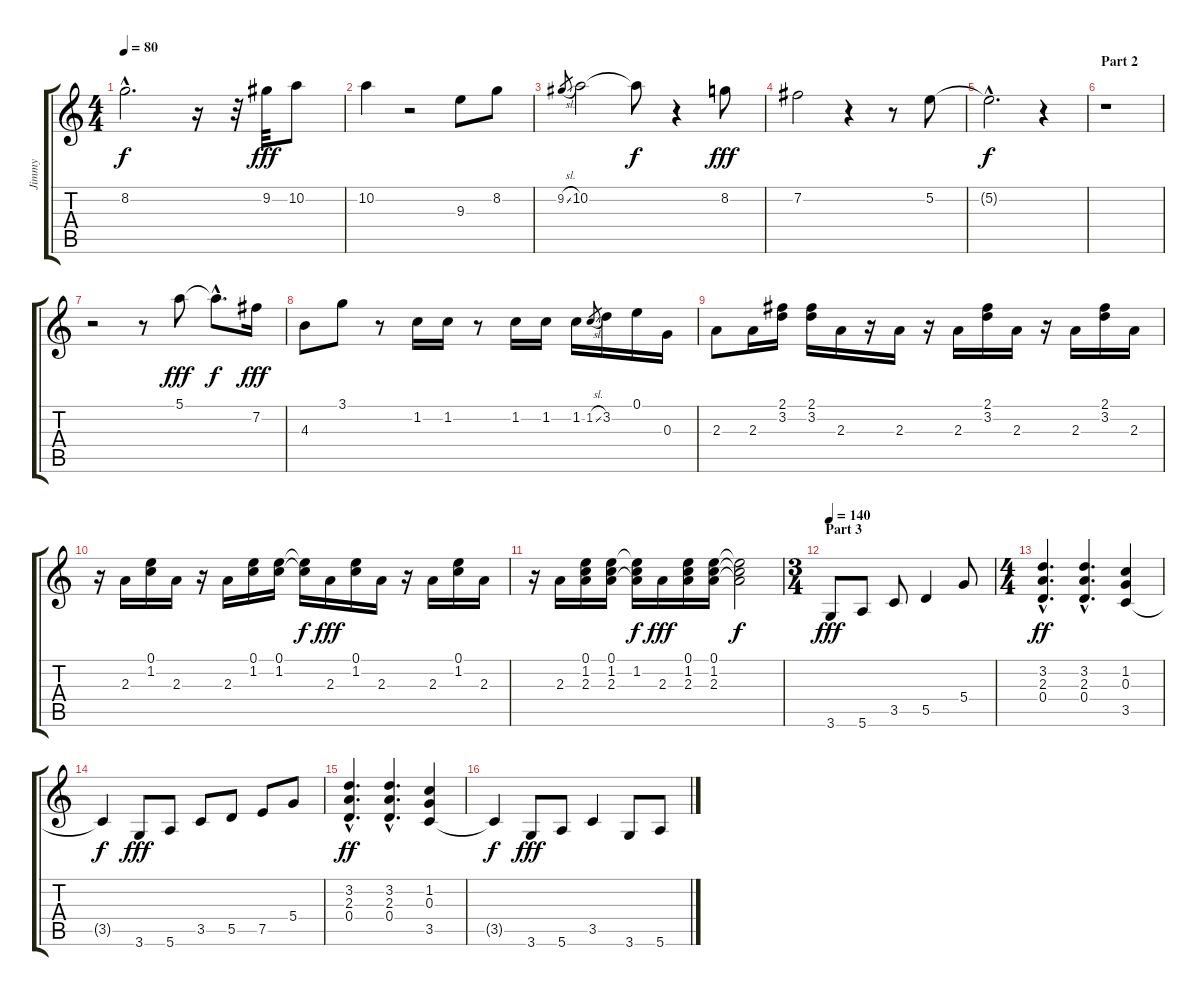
\track ("Jimmy" "Jimmy") {instrument overdrivenguitar}
\staff {score tabs}
\tuning (E4 B3 G3 D3 A2 E2) {hide}
\ts (4 4)
\tempo 80
\clef g2
\ks c
8.2{hac t}.2{d dy f} r.16 r.32 9.2.32{dy fff} 10.2.8 |
10.2.4 r.2 9.3.8 8.2.8 |
9.2{sl}.8{gr} 10.2.2 10.2{t}.8{dy f} r.4 8.2.8{dy fff} |
7.2.2 r.4 r.8 5.2.8 |
5.2{hac t}.2{d dy f} r.4 |
\section ("" "Part 2")
r.1 |
r.2 r.8 5.1.8{dy fff} 5.1{hac t}.8{d dy f} 7.2.16{dy fff} |
4.3.8 3.1.8 r.8 1.2.16 1.2.16 r.8 1.2.16 1.2.16 1.2.16 1.2{sl}.8{gr} 3.2.16 0.1.16 0.3.16 |
2.3.8 2.3.16 (2.1 3.2).16 (2.1 3.2).16 2.3.16 r.16 2.3.16 r.16 2.3.16 (2.1 3.2).16 2.3.16 r.16 2.3.16 (2.1 3.2).16 2.3.16 |
r.16 2.3.16 (0.1 1.2).16 2.3.16 r.16 2.3.16 (0.1 1.2).16 (0.1 1.2).16 (0.1{t} 1.2{t}).16{dy f} 2.3.16{dy fff} (0.1 1.2).16 2.3.16 r.16 2.3.16 (0.1 1.2).16 2.3.16 |
r.16 2.3.16 (0.1 1.2 2.3).16 (0.1 1.2 2.3).16 (0.1{t} 1.2 2.3{t}).16{dy f} 2.3.16{dy fff} (0.1 1.2 2.3).16 (0.1 1.2 2.3).16 (0.1{t} 1.2{t} 2.3{t}).2{dy f} |
\ts (3 4)
\section ("" "Part 3")
\tempo 140
3.6.8{dy fff volume 16} 5.6.8 3.5.8 5.5.4 5.4.8 |
\ts (4 4)
(3.2{hac} 2.3{hac} 0.4{hac}).4{d dy ff volume 12} (3.2{hac} 2.3{hac} 0.4{hac}).4{d} (1.2 0.3 3.5).4 |
3.5{t}.4{dy f} 3.6.8{dy fff volume 16} 5.6.8 3.5.8 5.5.8 7.5.8 5.4.8 |
(3.2{hac} 2.3{hac} 0.4{hac}).4{d dy ff volume 12} (3.2{hac} 2.3{hac} 0.4{hac}).4{d} (1.2 0.3 3.5).4 |
3.5{t}.4{dy f} 3.6.8{dy fff volume 16} 5.6.8 3.5.4 3.6.8 5.6.8
